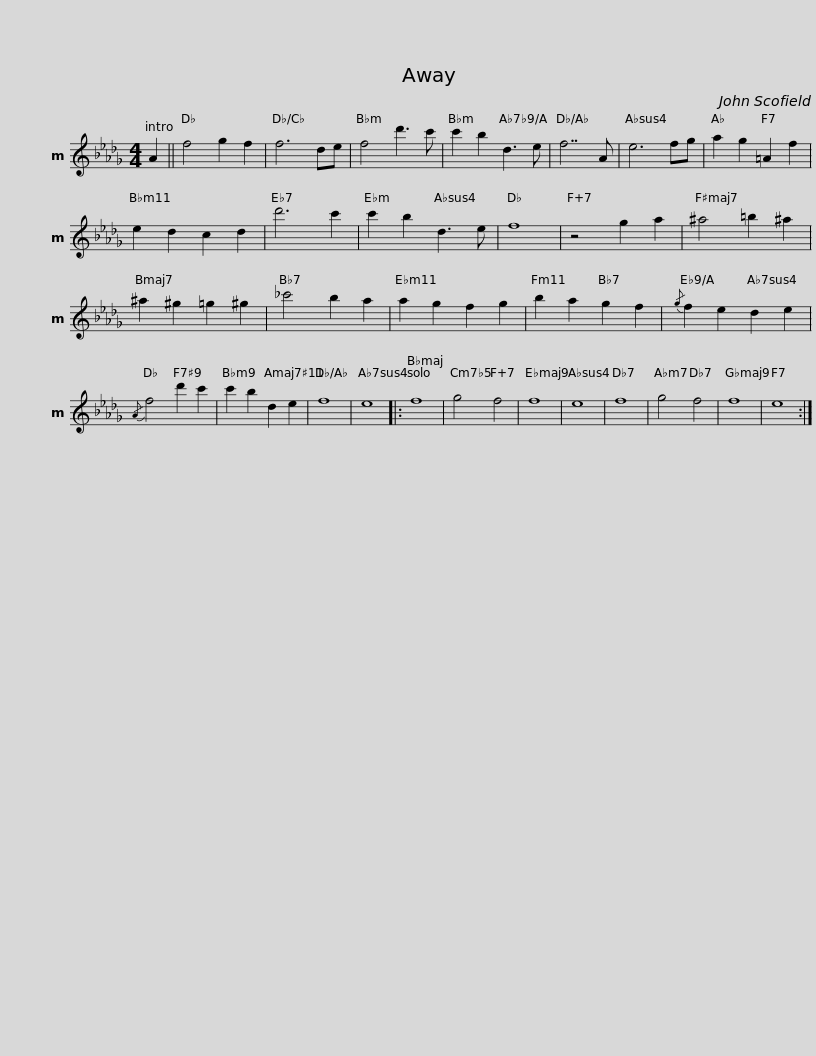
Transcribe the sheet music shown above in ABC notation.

X:1
L:1/8
M:4/4
I:linebreak $
K:Db
V:1 treble
V:1
 A2 || f4 g2 f2 | f6 de | f4 d'3 c' | c'2 b2 d3 e |$ %5
 f7 A | e6 fg | a2 g2 =A2 f2 | e2 d2 c2 d2 |$ d'6 c'2 | %10
 c'2 b2 d3 e |$ f8 | z4 g2 a2 | ^a4 =b2 ^a2 | ^a2 ^g2 =g2 ^g2 | %15
 _c'4 b2 a2 |$ a2 g2 f2 g2 | b2 a2 g2 f2 |{/g} f2 e2 d2 e2 |${/A} f4 d'2 c'2 | %20
 c'2 b2 d2 e2 | f8 | e8 |:$ f8 | g4 f4 | %25
 f8 | e8 |$ f8 | g4 f4 | f8 | %30
 e8 :| %31
